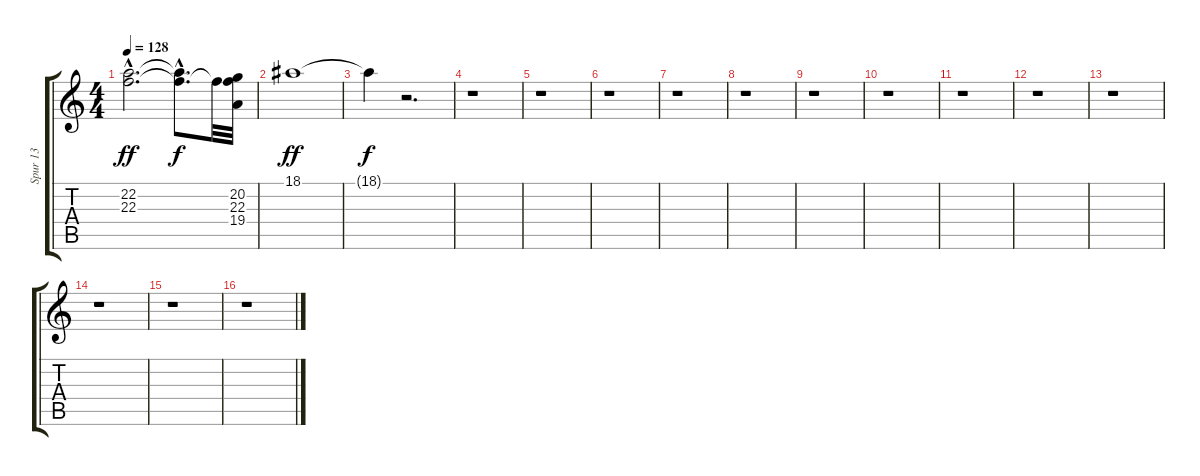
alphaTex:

\track ("Spur 13" "Spur 13") {instrument stringensemble1}
\staff {score tabs}
\tuning (E4 B3 G3 D3 A2 E2) {hide}
\ts (4 4)
\tempo 128
\clef g2
\ks c
(22.2{hac} 22.3{hac}).2{d dy ff} (22.2{hac t} 22.3{hac t}).8{d dy f} 22.3{t}.32 (20.2 22.3 19.4).32 |
18.1.1{dy ff} |
18.1{t}.4{dy f} r.2{d} |
r.1 |
r.1 |
r.1 |
r.1 |
r.1 |
r.1 |
r.1 |
r.1 |
r.1 |
r.1 |
r.1 |
r.1 |
r.1
